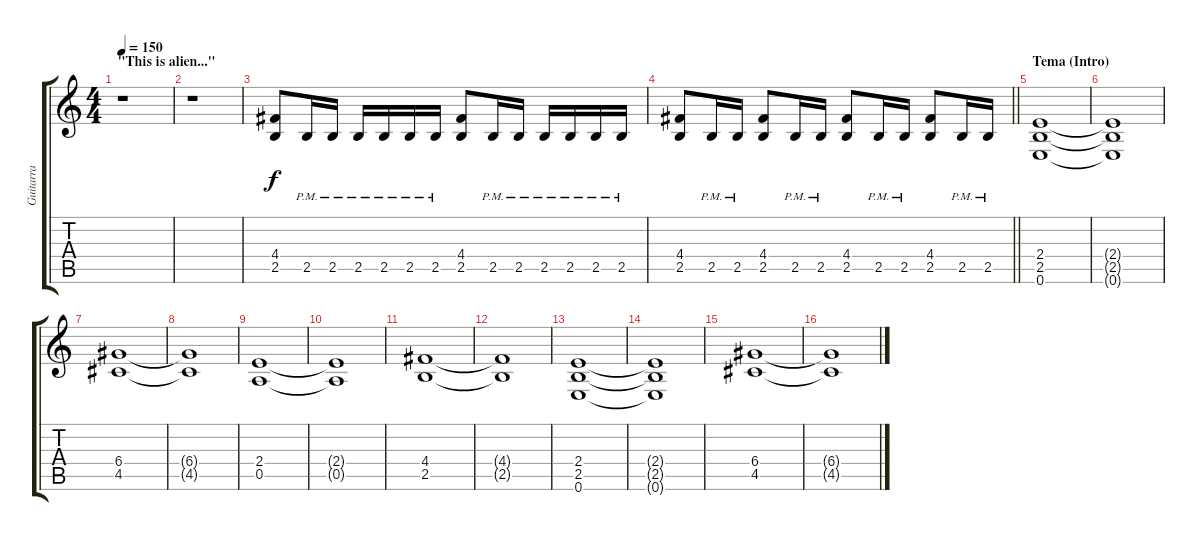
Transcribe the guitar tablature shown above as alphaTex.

\track ("Guitarra" "Guitarra") {instrument distortionguitar}
\staff {score tabs}
\tuning (E4 B3 G3 D3 A2 E2) {hide}
\ts (4 4)
\section ("" "\"This is alien...\"")
\tempo 150
\clef g2
\ks c
r.1{dy f} |
r.1 |
(4.4 2.5).8 2.5{pm}.16 2.5{pm}.16 2.5{pm}.16 2.5{pm}.16 2.5{pm}.16 2.5{pm}.16 (4.4 2.5).8 2.5{pm}.16 2.5{pm}.16 2.5{pm}.16 2.5{pm}.16 2.5{pm}.16 2.5{pm}.16 |
\barLineRight lightlight
(4.4 2.5).8 2.5{pm}.16 2.5{pm}.16 (4.4 2.5).8 2.5{pm}.16 2.5{pm}.16 (4.4 2.5).8 2.5{pm}.16 2.5{pm}.16 (4.4 2.5).8 2.5{pm}.16 2.5{pm}.16 |
\section ("" "Tema (Intro)")
(2.4 2.5 0.6).1 |
(2.4{t} 2.5{t} 0.6{t}).1 |
(6.4 4.5).1 |
(6.4{t} 4.5{t}).1 |
(2.4 0.5).1 |
(2.4{t} 0.5{t}).1 |
(4.4 2.5).1 |
(4.4{t} 2.5{t}).1 |
(2.4 2.5 0.6).1 |
(2.4{t} 2.5{t} 0.6{t}).1 |
(6.4 4.5).1 |
(6.4{t} 4.5{t}).1
